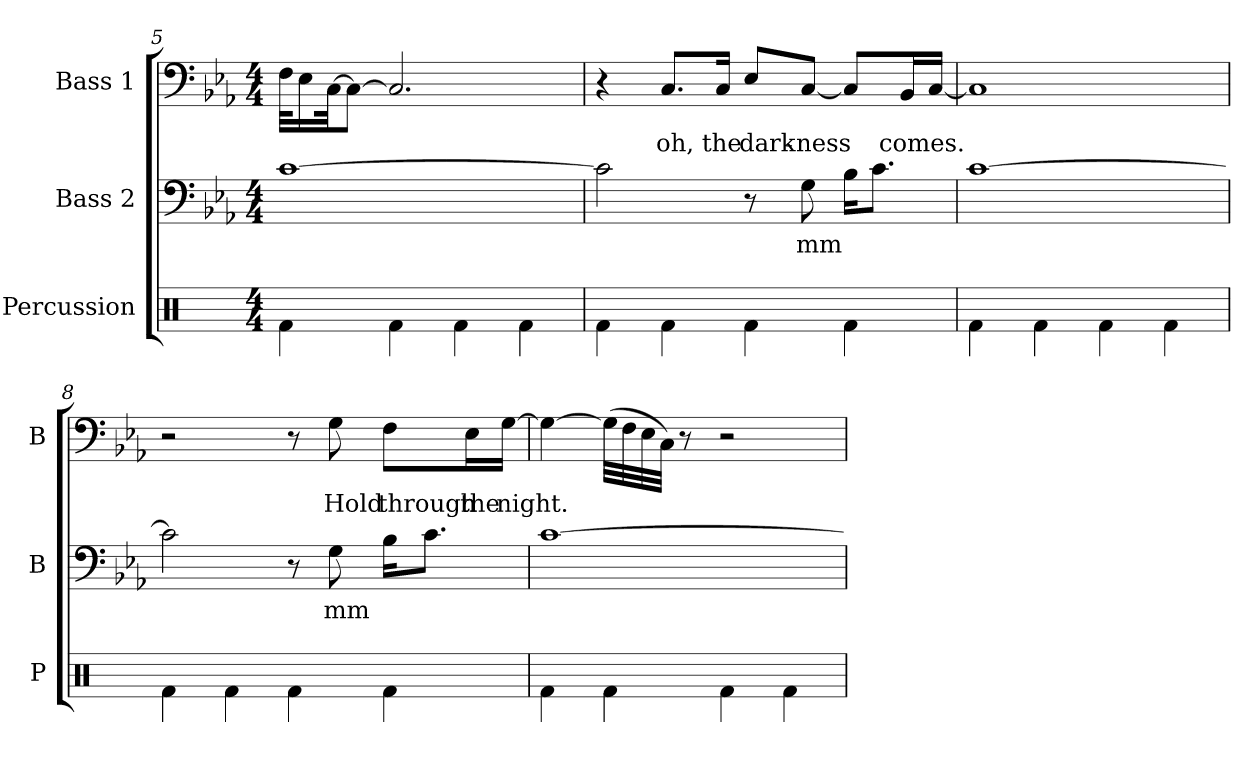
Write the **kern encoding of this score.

**kern	**kern	**text	**kern	**text
*part3	*part2	*part2	*part1	*part1
*staff3	*staff2	*staff2	*staff1	*staff1
*I"Percussion	*I"Bass 2	*	*I"Bass 1	*
*I'P	*I'B	*	*I'B	*
*clefX	*clefF4	*	*clefF4	*
*	*ITrd7c12	*	*	*
*k[]	*k[b-e-a-]	*	*k[b-e-a-]	*
*M4/4	*M4/4	*	*M4/4	*
=5	=5	=5	=5	=5
4Rf\	[1C	.	32F\KLL	.
.	.	.	16E-\	.
.	.	.	[32C\JK	.
.	.	.	8C\J_	.
4Rf\	.	.	2.C/]	.
4Rf\	.	.	.	.
4Rf\	.	.	.	.
!!LO:LB:g=z
=6	=6	=6	=6	=6
4Rf\	2C\]	.	4r	.
!	!	!	!	!LO:LY:b
4Rf\	.	.	8.C/L	oh,
!	!	!	!	!LO:LY:b
.	.	.	16C/Jk	the
!	!	!	!	!LO:LY:b
4Rf\	8r	.	8E-/L	dark-
!	!	!LO:LY:b	!	!LO:LY:b
.	8GG\	mm	[8C/J	-ness
4Rf\	16BB-\KL	.	8C/L]	.
.	8.C\J	.	.	.
!	!	!	!	!LO:LY:b
.	.	.	16BB-/L	comes.
.	.	.	[16C/JJ	.
=7	=7	=7	=7	=7
4Rf\	[1C	.	1C]	.
4Rf\	.	.	.	.
4Rf\	.	.	.	.
4Rf\	.	.	.	.
=8	=8	=8	=8	=8
4Rf\	2C\]	.	2r	.
4Rf\	.	.	.	.
4Rf\	8r	.	8r	.
!	!	!LO:LY:b	!	!LO:LY:b
.	8GG\	mm	8G\	Hold
!	!	!	!	!LO:LY:b
4Rf\	16BB-\KL	.	8F\L	through
.	8.C\J	.	.	.
!	!	!	!	!LO:LY:b
.	.	.	16E-\L	the
!	!	!	!	!LO:LY:b
.	.	.	[16G\JJ	-night.
=9	=9	=9	=9	=9
4Rf\	[1C	.	4G\_	.
4Rf\	.	.	(>32G\LLL]	.
.	.	.	32F\	.
.	.	.	32E-\	.
.	.	.	32C\JJJ)	.
.	.	.	8r	.
4Rf\	.	.	2r	.
4Rf\	.	.	.	.
=	=	=	=	=
*-	*-	*-	*-	*-
